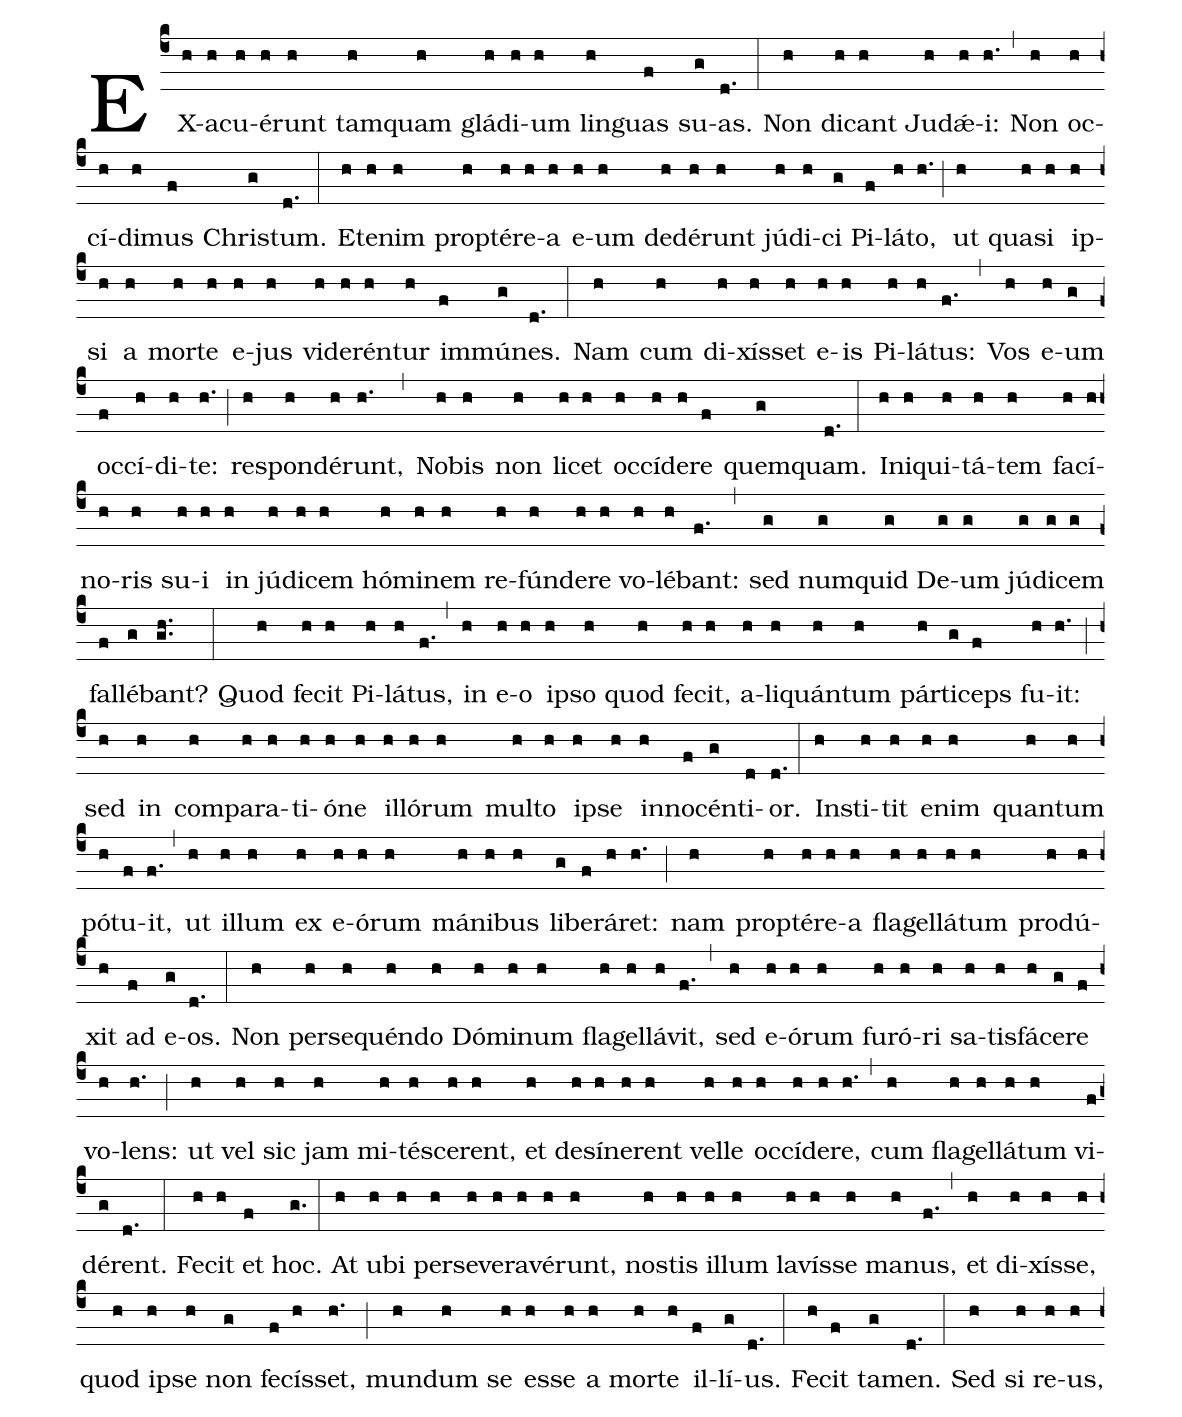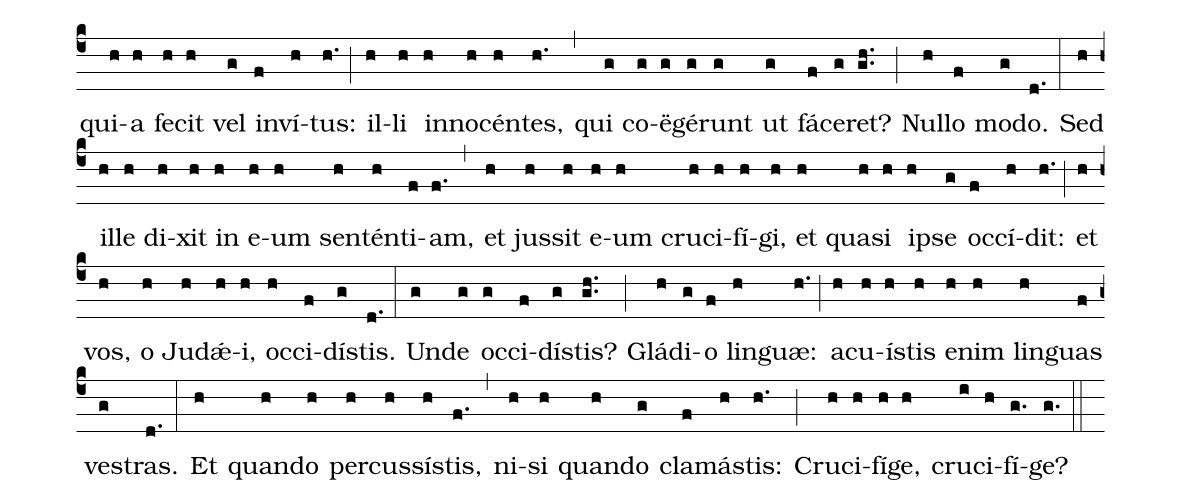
%%
(c4) EX(h)a(h)cu(h)é(h)runt(h) tam(h)quam(h) glá(h)di(h)um(h) lin(h)guas(f) su(g)as.(d.) (:)
Non(h) di(h)cant(h) Ju(h)dǽ(h)i:(h.) (,)
Non(h) oc(h)cí(h)di(h)mus(f) Chris(g)tum.(d.) (:)
Et(h)e(h)nim(h) prop(h)tér(h)e(h)a(h) e(h)um(h) de(h)dé(h)runt(h) jú(h)di(h)ci(g) Pi(f)lá(h)to,(h.) (;)
ut(h) qua(h)si(h) ip(h)si(h) a(h) mor(h)te(h) e(h)jus(h) vi(h)de(h)rén(h)tur(h) im(f)mú(g)nes.(d.) (:)
Nam(h) cum(h) di(h)xís(h)set(h) e(h)is(h) Pi(h)lá(h)tus:(f.) (,)
Vos(h) e(h)um(g) oc(f)cí(h)di(h)te:(h.) (;)
re(h)spon(h)dé(h)runt,(h.) (,)
No(h)bis(h) non(h) li(h)cet(h) oc(h)cí(h)de(h)re(f) quem(g)quam.(d.) (:)
In(h)i(h)qui(h)tá(h)tem(h) fa(h)cí(h)no(h)ris(h) su(h)i(h) in(h) jú(h)di(h)cem(h) hó(h)mi(h)nem(h) re(h)fún(h)de(h)re(h) vo(h)lé(h)bant:(f.) (,)
sed(g) num(g)quid(g) De(g)um(g) jú(g)di(g)cem(g) fal(f)lé(g)bant?(gh..) (:)
Quod(h) fe(h)cit(h) Pi(h)lá(h)tus,(f.) (,)
in(h) e(h)o(h) ip(h)so(h) quod(h) fe(h)cit,(h) a(h)li(h)quán(h)tum(h) pár(h)ti(g)ceps(f) fu(h)it:(h.) (;)
sed(h) in(h) com(h)pa(h)ra(h)ti(h)ó(h)ne(h) il(h)ló(h)rum(h) mul(h)to(h) ip(h)se(h) in(h)no(f)cén(g)ti(d)or.(d.) (:)
In(h)sti(h)tit(h) e(h)nim(h) quan(h)tum(h) pót(h)u(f)it,(f.) (,)
ut(h) il(h)lum(h) ex(h) e(h)ó(h)rum(h) má(h)ni(h)bus(h) li(g)be(f)rá(h)ret:(h.) (;)
nam(h) prop(h)tér(h)e(h)a(h) fla(h)gel(h)lá(h)tum(h) pro(h)dú(h)xit(h) ad(f) e(g)os.(d.) (:)
Non(h) per(h)se(h)quén(h)do(h) Dó(h)mi(h)num(h) fla(h)gel(h)lá(h)vit,(f.) (,)
sed(h) e(h)ó(h)rum(h) fu(h)ró(h)ri(h) sa(h)tis(h)fá(h)ce(g)re(f) vo(h)lens:(h.) (;)
ut(h) vel(h) sic(h) jam(h) mi(h)té(h)sce(h)rent,(h) et(h) de(h)sí(h)ne(h)rent(h) vel(h)le(h) oc(h)cí(h)de(h)re,(h.) (,)
cum(h) fla(h)gel(h)lá(h)tum(h) vi(f)dé(g)rent.(d.) (:)
Fe(h)cit(h) et(f) hoc.(g.) (:)
At(h) u(h)bi(h) per(h)se(h)ve(h)ra(h)vé(h)runt,(h) nos(h)tis(h) il(h)lum(h) la(h)vís(h)se(h) ma(h)nus,(f.) (,)
et(h) di(h)xís(h)se,(h) quod(h) ip(h)se(h) non(g) fe(f)cís(h)set,(h.) (;)
mun(h)dum(h) se(h) es(h)se(h) a(h) mor(h)te(h) il(f)lí(g)us.(d.) (:)
Fe(h)cit(f) ta(g)men.(d.) (:)
Sed(h) si(h) re(h)us,(h) qui(h)a(h) fe(h)cit(h) vel(g) in(f)ví(h)tus:(h.) (;)
il(h)li(h) in(h)no(h)cén(h)tes,(h.) (,)
qui(g) co(g)ë(g)gé(g)runt(g) ut(g) fá(f)ce(g)ret?(gh..) (;)
Nul(h)lo(f) mo(g)do.(d.) (:)
Sed(h) il(h)le(h) di(h)xit(h) in(h) e(h)um(h) sen(h)tén(h)ti(f)am,(f.) (,)
et(h) jus(h)sit(h) e(h)um(h) cru(h)ci(h)fí(h)gi,(h) et(h) qua(h)si(h) ip(h)se(g) oc(f)cí(h)dit:(h.) (;)
et(h) vos,(h) o(h) Ju(h)dǽ(h)i,(h) oc(h)ci(f)dís(g)tis.(d.) (:)
Un(g)de(g) oc(g)ci(f)dís(g)tis?(gh..) (;)
Glá(h)di(g)o(f) lin(h)guæ:(h.) (;)
a(h)cu(h)ís(h)tis(h) e(h)nim(h) lin(h)guas(f) ves(g)tras.(d.) (:)
Et(h) quan(h)do(h) per(h)cus(h)sís(h)tis,(f.) (,)
ni(h)si(h) quan(h)do(g) cla(f)más(h)tis:(h.) (;)
Cru(h)ci(h)fí(h)ge,(h) cru(i)ci(h)fí(g.)ge?(g.) (::)
